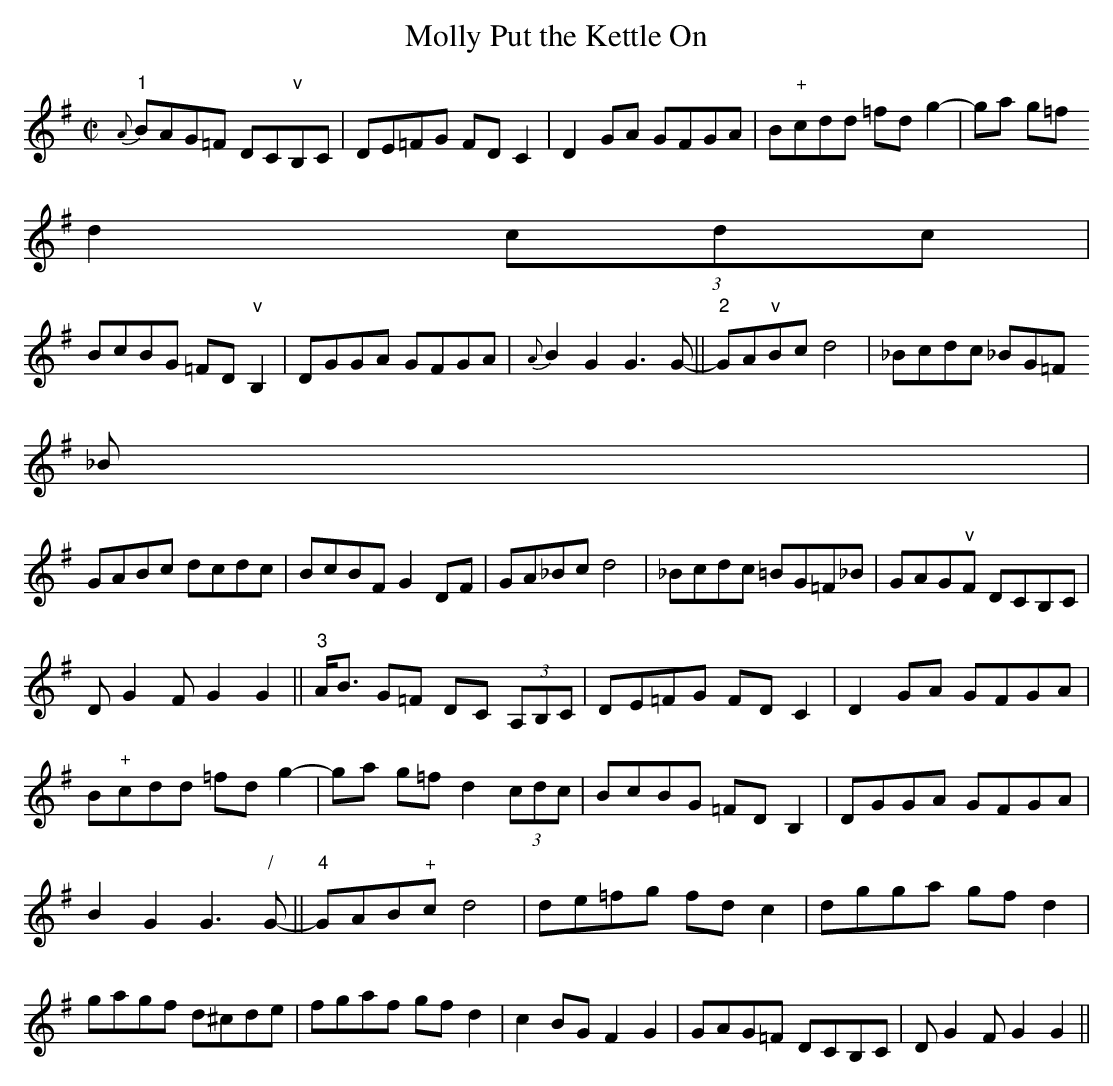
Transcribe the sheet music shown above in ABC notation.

X:1
T:Molly Put the Kettle On
M:C|
L:1/8
K:G
"1"{A}BAG=F DC"v"B,C | DE=FG FD C2 | D2GA GFGA | B"+"cdd =fdg2-| ga g=f
d2(3cdc |
BcBG =FD"v"B,2 | DGGA GFGA | {A}B2G2G3 G- || "2" GA"v"Bc d4| _Bcdc _BG=F
_B |
GABc dcdc | BcBF G2DF | GA_Bc d4 | _Bcdc =BG=F_B | GAG"v"F DCB,C |
DG2FG2G2 ||"3"A<B G=F DC (3A,B,C | DE=FG FDC2 | D2GA GFGA |
B"+"cdd =fdg2- | ga g=f d2(3cdc | BcBG =FDB,2 | DGGA GFGA |
B2G2G3 "/"G- ||"4" GAB"+"c d4 | de=fg fdc2 | dgga gfd2 |
gagf d^cde | fgaf gfd2 | c2BG F2G2 | GAG=F DCB,C | DG2F G2G2 ||
